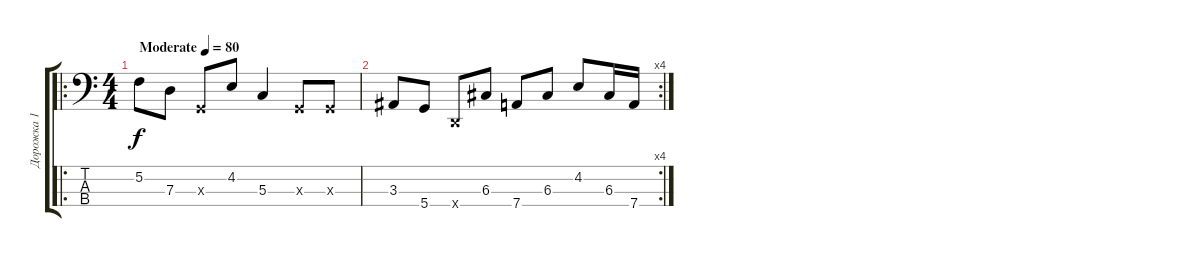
\track ("Дорожка 1" "Дорожка 1") {instrument electricbassfinger}
\staff {score tabs}
\tuning (F2 C2 G1 D1) {hide}
\ro
\ts (4 4)
\tempo (80 "Moderate")
\clef f4
\ks c
5.2.8{dy f instrument electricbassfinger} 7.3.8 0.3{x}.8 4.2.8 5.3.4 0.3{x}.8 0.3{x}.8 |
\rc 4
3.3.8 5.4.8 0.4{x}.8 6.3.8 7.4.8 6.3.8 4.2.8 6.3.16 7.4.16
